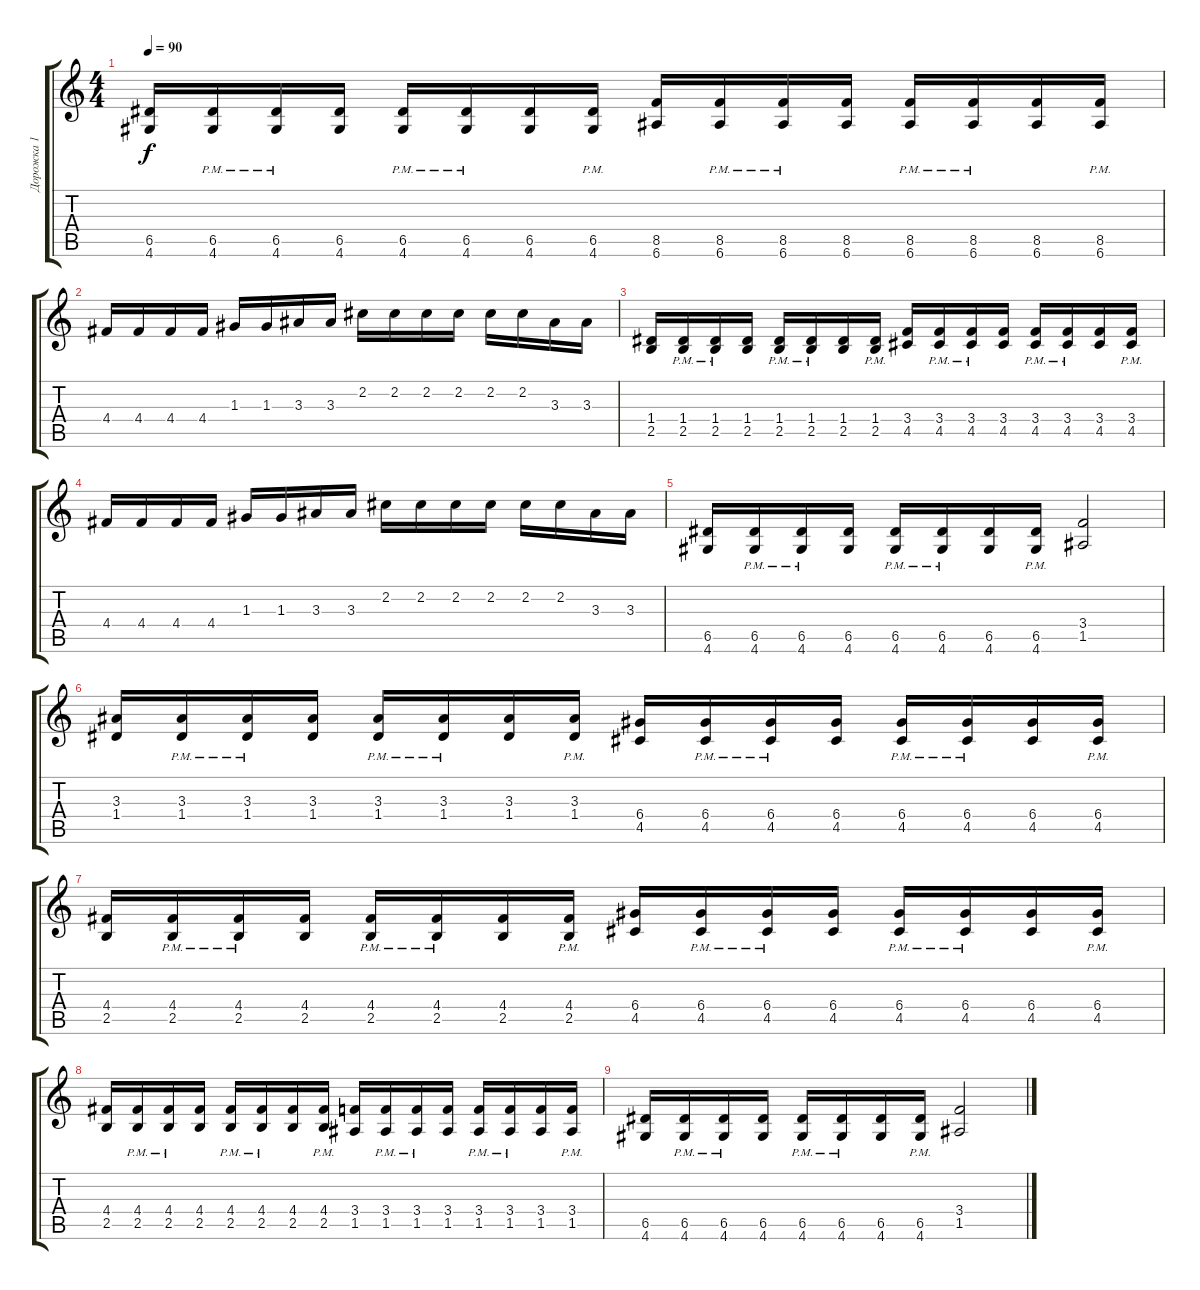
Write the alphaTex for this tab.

\track ("Дорожка 1" "Дорожка 1") {instrument distortionguitar}
\staff {score tabs}
\tuning (E4 B3 G3 D3 A2 E2) {hide}
\ts (4 4)
\tempo 90
\clef g2
\ks c
(6.5 4.6).16{dy f} (6.5{pm} 4.6{pm}).16 (6.5{pm} 4.6{pm}).16 (6.5 4.6).16 (6.5{pm} 4.6{pm}).16 (6.5{pm} 4.6{pm}).16 (6.5 4.6).16 (6.5{pm} 4.6{pm}).16 (8.5 6.6).16 (8.5{pm} 6.6).16 (8.5{pm} 6.6).16 (8.5 6.6).16 (8.5{pm} 6.6).16 (8.5{pm} 6.6).16 (8.5 6.6).16 (8.5{pm} 6.6).16 |
4.4.16 4.4.16 4.4.16 4.4.16 1.3.16 1.3.16 3.3.16 3.3.16 2.2.16 2.2.16 2.2.16 2.2.16 2.2.16 2.2.16 3.3.16 3.3.16 |
(1.4 2.5).16 (1.4{pm} 2.5{pm}).16 (1.4{pm} 2.5{pm}).16 (1.4 2.5).16 (1.4{pm} 2.5{pm}).16 (1.4{pm} 2.5{pm}).16 (1.4 2.5).16 (1.4{pm} 2.5{pm}).16 (3.4 4.5).16 (3.4{pm} 4.5{pm}).16 (3.4{pm} 4.5{pm}).16 (3.4 4.5).16 (3.4{pm} 4.5{pm}).16 (3.4{pm} 4.5{pm}).16 (3.4 4.5).16 (3.4{pm} 4.5{pm}).16 |
4.4.16 4.4.16 4.4.16 4.4.16 1.3.16 1.3.16 3.3.16 3.3.16 2.2.16 2.2.16 2.2.16 2.2.16 2.2.16 2.2.16 3.3.16 3.3.16 |
(6.5 4.6).16 (6.5{pm} 4.6{pm}).16 (6.5{pm} 4.6{pm}).16 (6.5 4.6).16 (6.5{pm} 4.6{pm}).16 (6.5{pm} 4.6{pm}).16 (6.5 4.6).16 (6.5{pm} 4.6{pm}).16 (3.4 1.5).2 |
(3.3 1.4).16{volume 16} (3.3{pm} 1.4{pm}).16 (3.3{pm} 1.4{pm}).16 (3.3 1.4).16 (3.3{pm} 1.4{pm}).16 (3.3{pm} 1.4{pm}).16 (3.3 1.4).16 (3.3{pm} 1.4{pm}).16 (6.4 4.5).16 (6.4{pm} 4.5{pm}).16 (6.4{pm} 4.5{pm}).16 (6.4 4.5).16 (6.4{pm} 4.5{pm}).16 (6.4{pm} 4.5{pm}).16 (6.4 4.5).16 (6.4{pm} 4.5{pm}).16 |
(4.4 2.5).16 (4.4{pm} 2.5{pm}).16 (4.4{pm} 2.5{pm}).16 (4.4 2.5).16 (4.4{pm} 2.5{pm}).16 (4.4{pm} 2.5{pm}).16 (4.4 2.5).16 (4.4{pm} 2.5{pm}).16 (6.4 4.5).16 (6.4{pm} 4.5{pm}).16 (6.4{pm} 4.5{pm}).16 (6.4 4.5).16 (6.4{pm} 4.5{pm}).16 (6.4{pm} 4.5{pm}).16 (6.4 4.5).16 (6.4{pm} 4.5{pm}).16 |
(4.4 2.5).16 (4.4{pm} 2.5{pm}).16 (4.4{pm} 2.5{pm}).16 (4.4 2.5).16 (4.4{pm} 2.5{pm}).16 (4.4{pm} 2.5{pm}).16 (4.4 2.5).16 (4.4{pm} 2.5{pm}).16 (3.4 1.5).16 (3.4{pm} 1.5{pm}).16 (3.4{pm} 1.5{pm}).16 (3.4 1.5).16 (3.4{pm} 1.5{pm}).16 (3.4{pm} 1.5{pm}).16 (3.4 1.5).16 (3.4{pm} 1.5{pm}).16 |
(6.5 4.6).16 (6.5{pm} 4.6{pm}).16 (6.5{pm} 4.6{pm}).16 (6.5 4.6).16 (6.5{pm} 4.6{pm}).16 (6.5{pm} 4.6{pm}).16 (6.5 4.6).16 (6.5{pm} 4.6{pm}).16 (3.4 1.5).2
